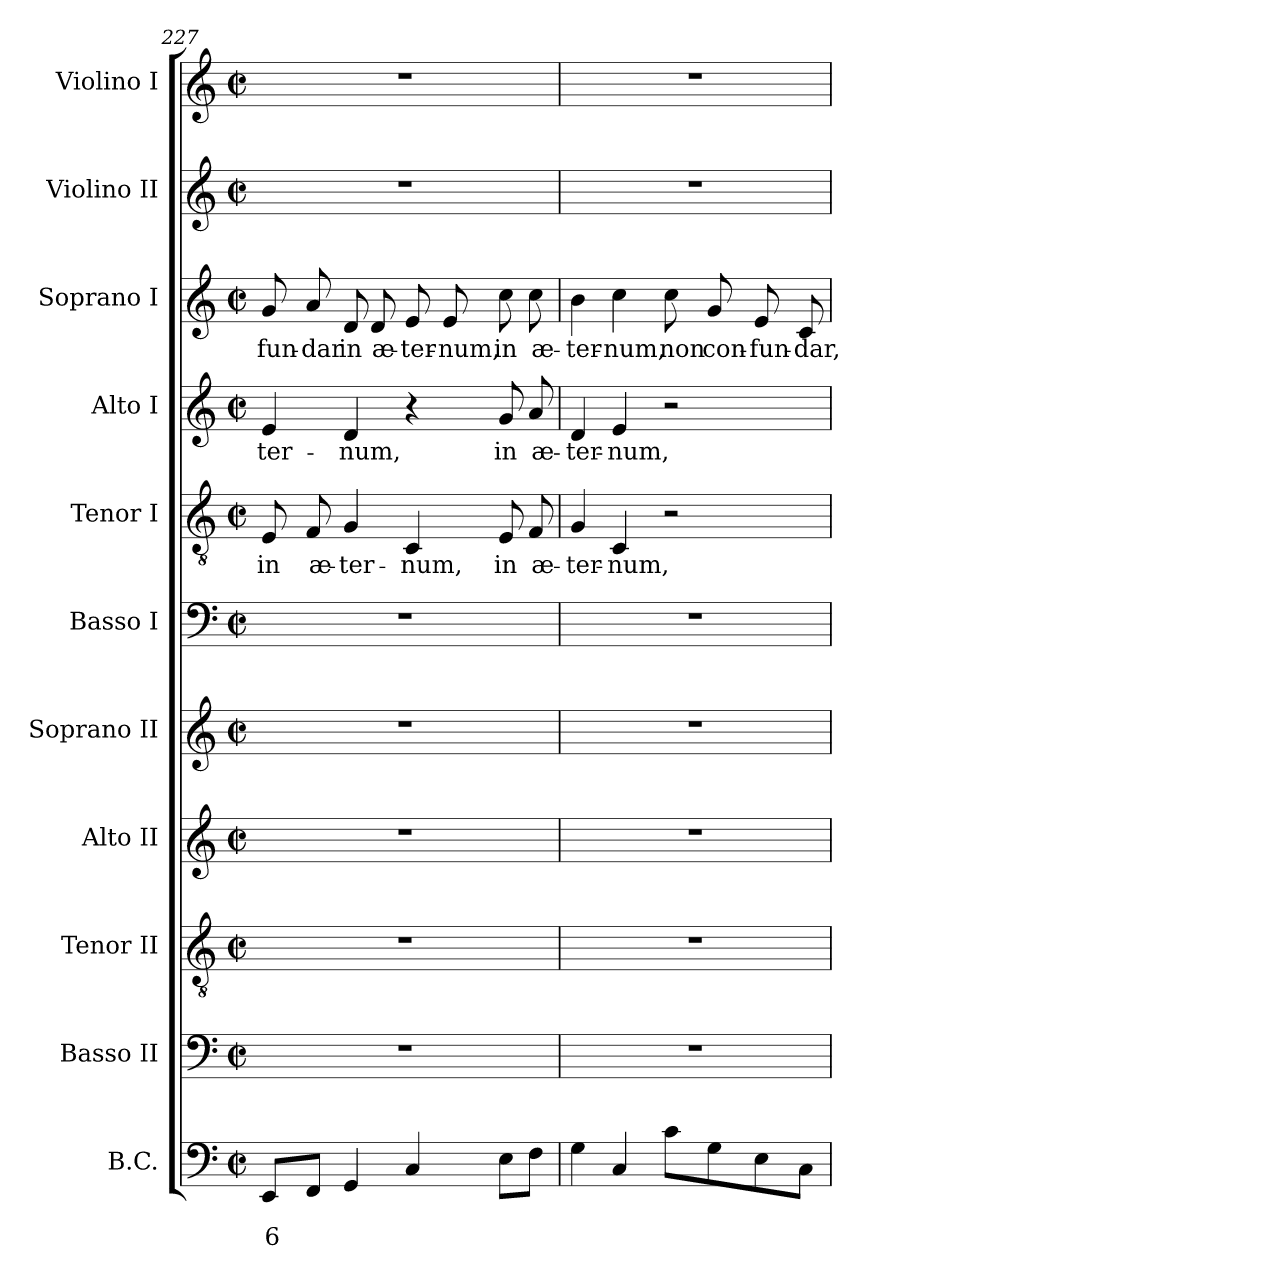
**kern	**text	**text	**kern	**kern	**kern	**kern	**kern	**kern	**text	**kern	**text	**kern	**text	**kern	**kern
*part11	*part11	*part11	*part10	*part9	*part8	*part7	*part6	*part5	*part5	*part4	*part4	*part3	*part3	*part2	*part1
*staff11	*staff11	*staff11	*staff10	*staff9	*staff8	*staff7	*staff6	*staff5	*staff5	*staff4	*staff4	*staff3	*staff3	*staff2	*staff1
*I"B.C.	*	*	*I"Basso II	*I"Tenor II	*I"Alto II	*I"Soprano II	*I"Basso I	*I"Tenor I	*	*I"Alto I	*	*I"Soprano I	*	*I"Violino II	*I"Violino I
*I'BC	*	*	*I'B 2	*I'T 2	*I'A 2	*I'S 2	*I'B 1	*I'T 1	*	*I'A 1	*	*I'S 1	*	*I'Vln. II	*I'Vln. I
*clefF4	*	*	*clefF4	*clefGv2	*clefG2	*clefG2	*clefF4	*clefGv2	*	*clefG2	*	*clefG2	*	*clefG2	*clefG2
*k[]	*	*	*k[]	*k[]	*k[]	*k[]	*k[]	*k[]	*	*k[]	*	*k[]	*	*k[]	*k[]
*C:	*	*	*C:	*C:	*C:	*C:	*C:	*C:	*	*C:	*	*C:	*	*C:	*C:
*M2/2	*	*	*M2/2	*M2/2	*M2/2	*M2/2	*M2/2	*M2/2	*	*M2/2	*	*M2/2	*	*M2/2	*M2/2
*met(c|)	*	*	*met(c|)	*met(c|)	*met(c|)	*met(c|)	*met(c|)	*met(c|)	*	*met(c|)	*	*met(c|)	*	*met(c|)	*met(c|)
=227	=227	=227	=227	=227	=227	=227	=227	=227	=227	=227	=227	=227	=227	=227	=227
!	!	!LO:LY:b	!	!	!	!	!	!	!	!	!	!	!	!	!
!	!	!	!	!	!	!	!	!	!LO:LY:b	!	!	!	!	!	!
!	!	!	!	!	!	!	!	!	!	!	!LO:LY:b	!	!	!	!
!	!	!	!	!	!	!	!	!	!	!	!	!	!LO:LY:b	!	!
8EE/L	.	6	1r	1r	1r	1r	1r	8E/	in	4e/	-ter-	8g/	-fun-	1r	1r
!	!	!	!	!	!	!	!	!	!LO:LY:b	!	!	!	!	!	!
!	!	!	!	!	!	!	!	!	!	!	!	!	!LO:LY:b	!	!
8FF/J	.	.	.	.	.	.	.	8F/	æ-	.	.	8a/	-dar	.	.
!	!	!	!	!	!	!	!	!	!LO:LY:b	!	!	!	!	!	!
!	!	!	!	!	!	!	!	!	!	!	!LO:LY:b	!	!	!	!
!	!	!	!	!	!	!	!	!	!	!	!	!	!LO:LY:b	!	!
4GG/	.	.	.	.	.	.	.	4G/	-ter-	4d/	-num,	8d/	in	.	.
!	!	!	!	!	!	!	!	!	!	!	!	!	!LO:LY:b	!	!
.	.	.	.	.	.	.	.	.	.	.	.	8d/	æ-	.	.
!	!	!	!	!	!	!	!	!	!LO:LY:b	!	!	!	!	!	!
!	!	!	!	!	!	!	!	!	!	!	!	!	!LO:LY:b	!	!
4C/	.	.	.	.	.	.	.	4C/	-num,	4r	.	8e/	-ter-	.	.
!	!	!	!	!	!	!	!	!	!	!	!	!	!LO:LY:b	!	!
.	.	.	.	.	.	.	.	.	.	.	.	8e/	-num,	.	.
!	!	!	!	!	!	!	!	!	!LO:LY:b	!	!	!	!	!	!
!	!	!	!	!	!	!	!	!	!	!	!LO:LY:b	!	!	!	!
!	!	!	!	!	!	!	!	!	!	!	!	!	!LO:LY:b	!	!
8E\L	.	.	.	.	.	.	.	8E/	in	8g/	in	8cc\	in	.	.
!	!	!	!	!	!	!	!	!	!LO:LY:b	!	!	!	!	!	!
!	!	!	!	!	!	!	!	!	!	!	!LO:LY:b	!	!	!	!
!	!	!	!	!	!	!	!	!	!	!	!	!	!LO:LY:b	!	!
8F\J	.	.	.	.	.	.	.	8F/	æ-	8a/	æ-	8cc\	æ-	.	.
=228	=228	=228	=228	=228	=228	=228	=228	=228	=228	=228	=228	=228	=228	=228	=228
!	!	!	!	!	!	!	!	!	!LO:LY:b	!	!	!	!	!	!
!	!	!	!	!	!	!	!	!	!	!	!LO:LY:b	!	!	!	!
!	!	!	!	!	!	!	!	!	!	!	!	!	!LO:LY:b	!	!
4G\	.	.	1r	1r	1r	1r	1r	4G/	-ter-	4d/	-ter-	4b\	-ter-	1r	1r
!	!	!	!	!	!	!	!	!	!LO:LY:b	!	!	!	!	!	!
!	!	!	!	!	!	!	!	!	!	!	!LO:LY:b	!	!	!	!
!	!	!	!	!	!	!	!	!	!	!	!	!	!LO:LY:b	!	!
4C/	.	.	.	.	.	.	.	4C/	-num,	4e/	-num,	4cc\	-num,	.	.
!	!	!	!	!	!	!	!	!	!	!	!	!	!LO:LY:b	!	!
8c\L	.	.	.	.	.	.	.	2r	.	2r	.	8cc\	non	.	.
!	!	!	!	!	!	!	!	!	!	!	!	!	!LO:LY:b	!	!
8G\	.	.	.	.	.	.	.	.	.	.	.	8g/	con-	.	.
!	!	!	!	!	!	!	!	!	!	!	!	!	!LO:LY:b	!	!
8E\	.	.	.	.	.	.	.	.	.	.	.	8e/	-fun-	.	.
!	!	!	!	!	!	!	!	!	!	!	!	!	!LO:LY:b	!	!
8C\J	.	.	.	.	.	.	.	.	.	.	.	8c/	-dar,	.	.
=	=	=	=	=	=	=	=	=	=	=	=	=	=	=	=
*-	*-	*-	*-	*-	*-	*-	*-	*-	*-	*-	*-	*-	*-	*-	*-
